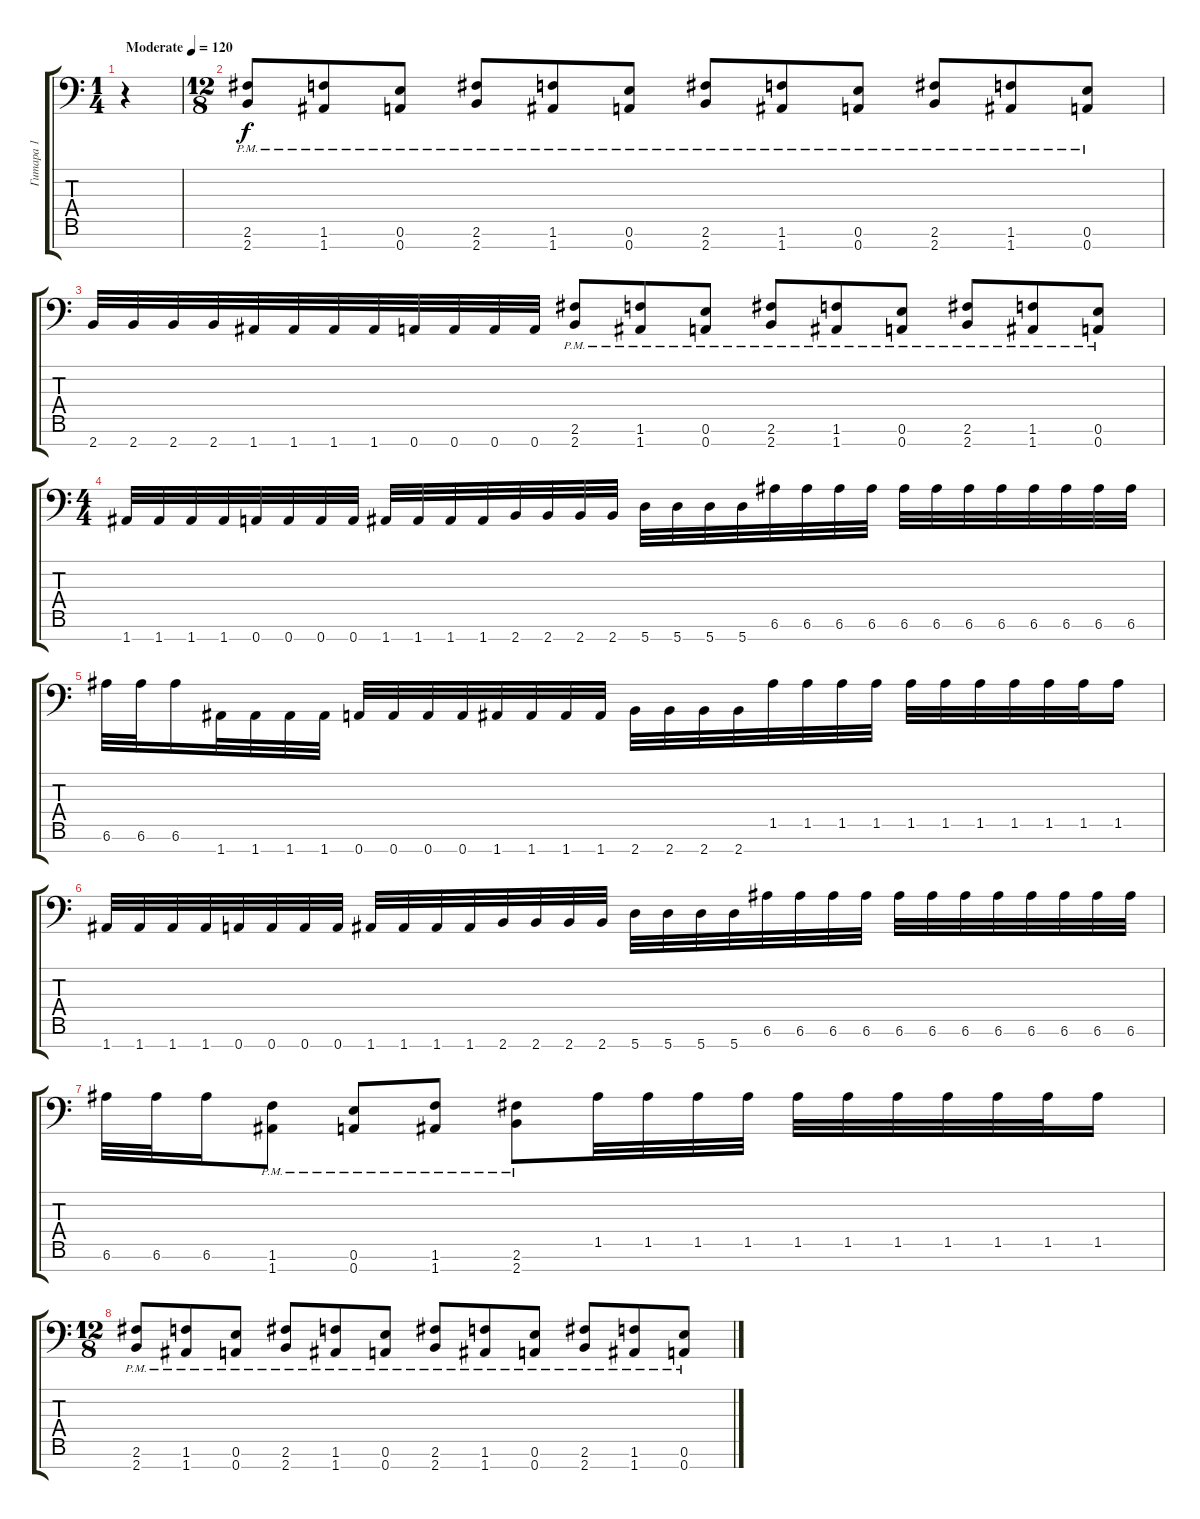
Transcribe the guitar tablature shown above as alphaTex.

\track ("Гитара 1" "Гитара 1") {instrument distortionguitar}
\staff {score tabs}
\tuning (E4 B3 G3 D3 A2 E2 A1) {hide}
\ts (1 4)
\tempo (120 "Moderate")
\clef f4
\ks c
r.4{dy f instrument distortionguitar} |
\ts (12 8)
(2.6{pm} 2.7{pm}).8 (1.6{pm} 1.7{pm}).8 (0.6{pm} 0.7{pm}).8 (2.6{pm} 2.7{pm}).8 (1.6{pm} 1.7{pm}).8 (0.6{pm} 0.7{pm}).8 (2.6{pm} 2.7{pm}).8 (1.6{pm} 1.7{pm}).8 (0.6{pm} 0.7{pm}).8 (2.6{pm} 2.7{pm}).8 (1.6{pm} 1.7{pm}).8 (0.6{pm} 0.7{pm}).8 |
2.7.32 2.7.32 2.7.32 2.7.32 1.7.32 1.7.32 1.7.32 1.7.32 0.7.32 0.7.32 0.7.32 0.7.32 (2.6{pm} 2.7{pm}).8 (1.6{pm} 1.7{pm}).8 (0.6{pm} 0.7{pm}).8 (2.6{pm} 2.7{pm}).8 (1.6{pm} 1.7{pm}).8 (0.6{pm} 0.7{pm}).8 (2.6{pm} 2.7{pm}).8 (1.6{pm} 1.7{pm}).8 (0.6{pm} 0.7{pm}).8 |
\ts (4 4)
1.7.32 1.7.32 1.7.32 1.7.32 0.7.32 0.7.32 0.7.32 0.7.32 1.7.32 1.7.32 1.7.32 1.7.32 2.7.32 2.7.32 2.7.32 2.7.32 5.7.32 5.7.32 5.7.32 5.7.32 6.6.32 6.6.32 6.6.32 6.6.32 6.6.32 6.6.32 6.6.32 6.6.32 6.6.32 6.6.32 6.6.32 6.6.32 |
6.6.32 6.6.32 6.6.16 1.7.32 1.7.32 1.7.32 1.7.32 0.7.32 0.7.32 0.7.32 0.7.32 1.7.32 1.7.32 1.7.32 1.7.32 2.7.32 2.7.32 2.7.32 2.7.32 1.5.32 1.5.32 1.5.32 1.5.32 1.5.32 1.5.32 1.5.32 1.5.32 1.5.32 1.5.32 1.5.16 |
1.7.32 1.7.32 1.7.32 1.7.32 0.7.32 0.7.32 0.7.32 0.7.32 1.7.32 1.7.32 1.7.32 1.7.32 2.7.32 2.7.32 2.7.32 2.7.32 5.7.32 5.7.32 5.7.32 5.7.32 6.6.32 6.6.32 6.6.32 6.6.32 6.6.32 6.6.32 6.6.32 6.6.32 6.6.32 6.6.32 6.6.32 6.6.32 |
6.6.32 6.6.32 6.6.16 (1.6{pm} 1.7{pm}).8 (0.6{pm} 0.7{pm}).8 (1.6{pm} 1.7{pm}).8 (2.6{pm} 2.7{pm}).8 1.5.32 1.5.32 1.5.32 1.5.32 1.5.32 1.5.32 1.5.32 1.5.32 1.5.32 1.5.32 1.5.16 |
\ts (12 8)
(2.6{pm} 2.7{pm}).8 (1.6{pm} 1.7{pm}).8 (0.6{pm} 0.7{pm}).8 (2.6{pm} 2.7{pm}).8 (1.6{pm} 1.7{pm}).8 (0.6{pm} 0.7{pm}).8 (2.6{pm} 2.7{pm}).8 (1.6{pm} 1.7{pm}).8 (0.6{pm} 0.7{pm}).8 (2.6{pm} 2.7{pm}).8 (1.6{pm} 1.7{pm}).8 (0.6{pm} 0.7{pm}).8
